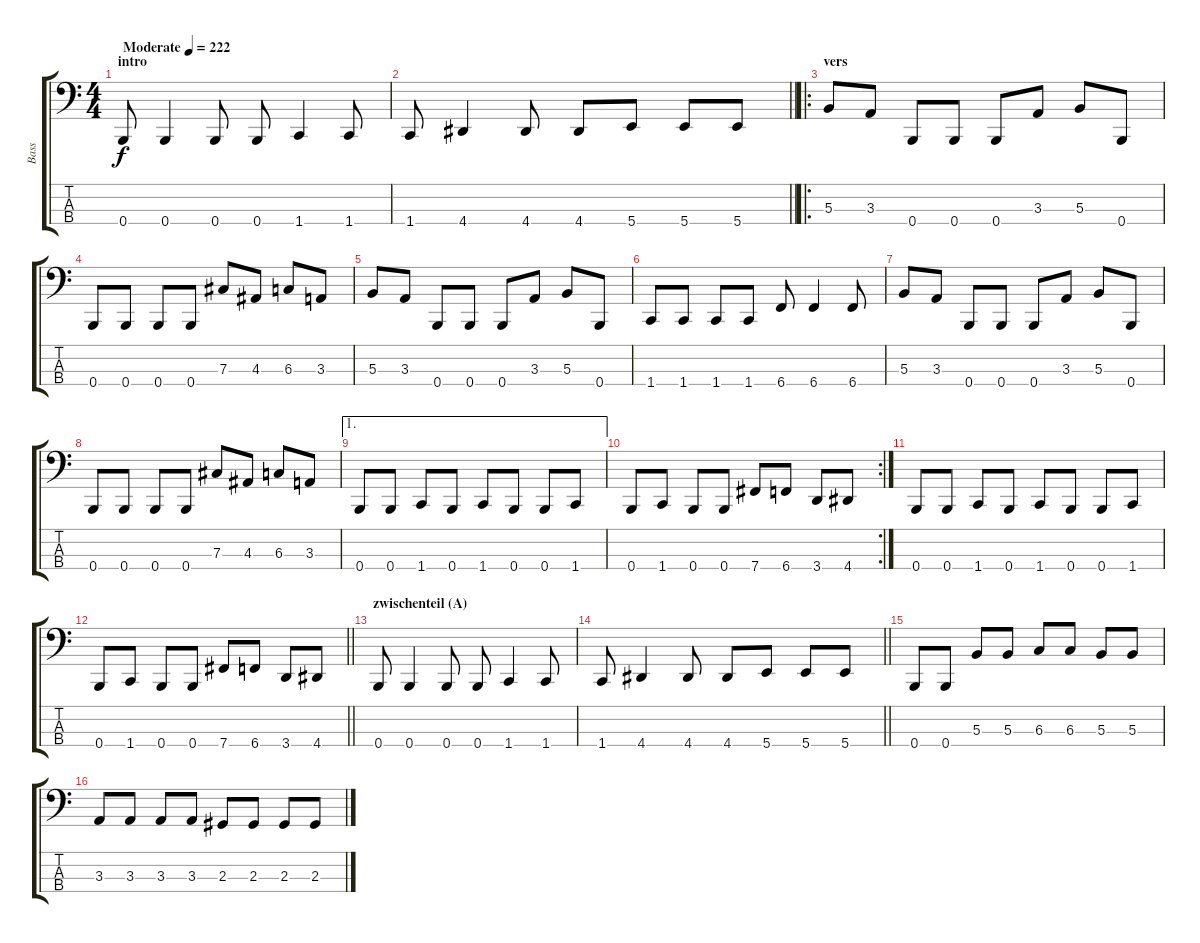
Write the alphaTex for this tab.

\track ("Bass" "Bass") {instrument electricbasspick}
\staff {score tabs}
\tuning (E2 B1 Gb1 B0) {hide}
\ts (4 4)
\section ("" "intro")
\tempo (222 "Moderate")
\clef f4
\ks c
0.4.8{dy f instrument electricbasspick} 0.4.4 0.4.8 0.4.8 1.4.4 1.4.8 |
\barLineRight lightlight
1.4.8 4.4.4 4.4.8 4.4.8 5.4.8 5.4.8 5.4.8 |
\ro
\section ("" "vers")
5.3.8 3.3.8 0.4.8 0.4.8 0.4.8 3.3.8 5.3.8 0.4.8 |
0.4.8 0.4.8 0.4.8 0.4.8 7.3.8 4.3.8 6.3.8 3.3.8 |
5.3.8 3.3.8 0.4.8 0.4.8 0.4.8 3.3.8 5.3.8 0.4.8 |
1.4.8 1.4.8 1.4.8 1.4.8 6.4.8 6.4.4 6.4.8 |
5.3.8 3.3.8 0.4.8 0.4.8 0.4.8 3.3.8 5.3.8 0.4.8 |
0.4.8 0.4.8 0.4.8 0.4.8 7.3.8 4.3.8 6.3.8 3.3.8 |
\ae 1
0.4.8 0.4.8 1.4.8 0.4.8 1.4.8 0.4.8 0.4.8 1.4.8 |
\rc 2
0.4.8 1.4.8 0.4.8 0.4.8 7.4.8 6.4.8 3.4.8 4.4.8 |
0.4.8 0.4.8 1.4.8 0.4.8 1.4.8 0.4.8 0.4.8 1.4.8 |
\barLineRight lightlight
0.4.8 1.4.8 0.4.8 0.4.8 7.4.8 6.4.8 3.4.8 4.4.8 |
\section ("" "zwischenteil (A)")
0.4.8 0.4.4 0.4.8 0.4.8 1.4.4 1.4.8 |
\barLineRight lightlight
1.4.8 4.4.4 4.4.8 4.4.8 5.4.8 5.4.8 5.4.8 |
0.4.8 0.4.8 5.3.8 5.3.8 6.3.8 6.3.8 5.3.8 5.3.8 |
3.3.8 3.3.8 3.3.8 3.3.8 2.3.8 2.3.8 2.3.8 2.3.8
